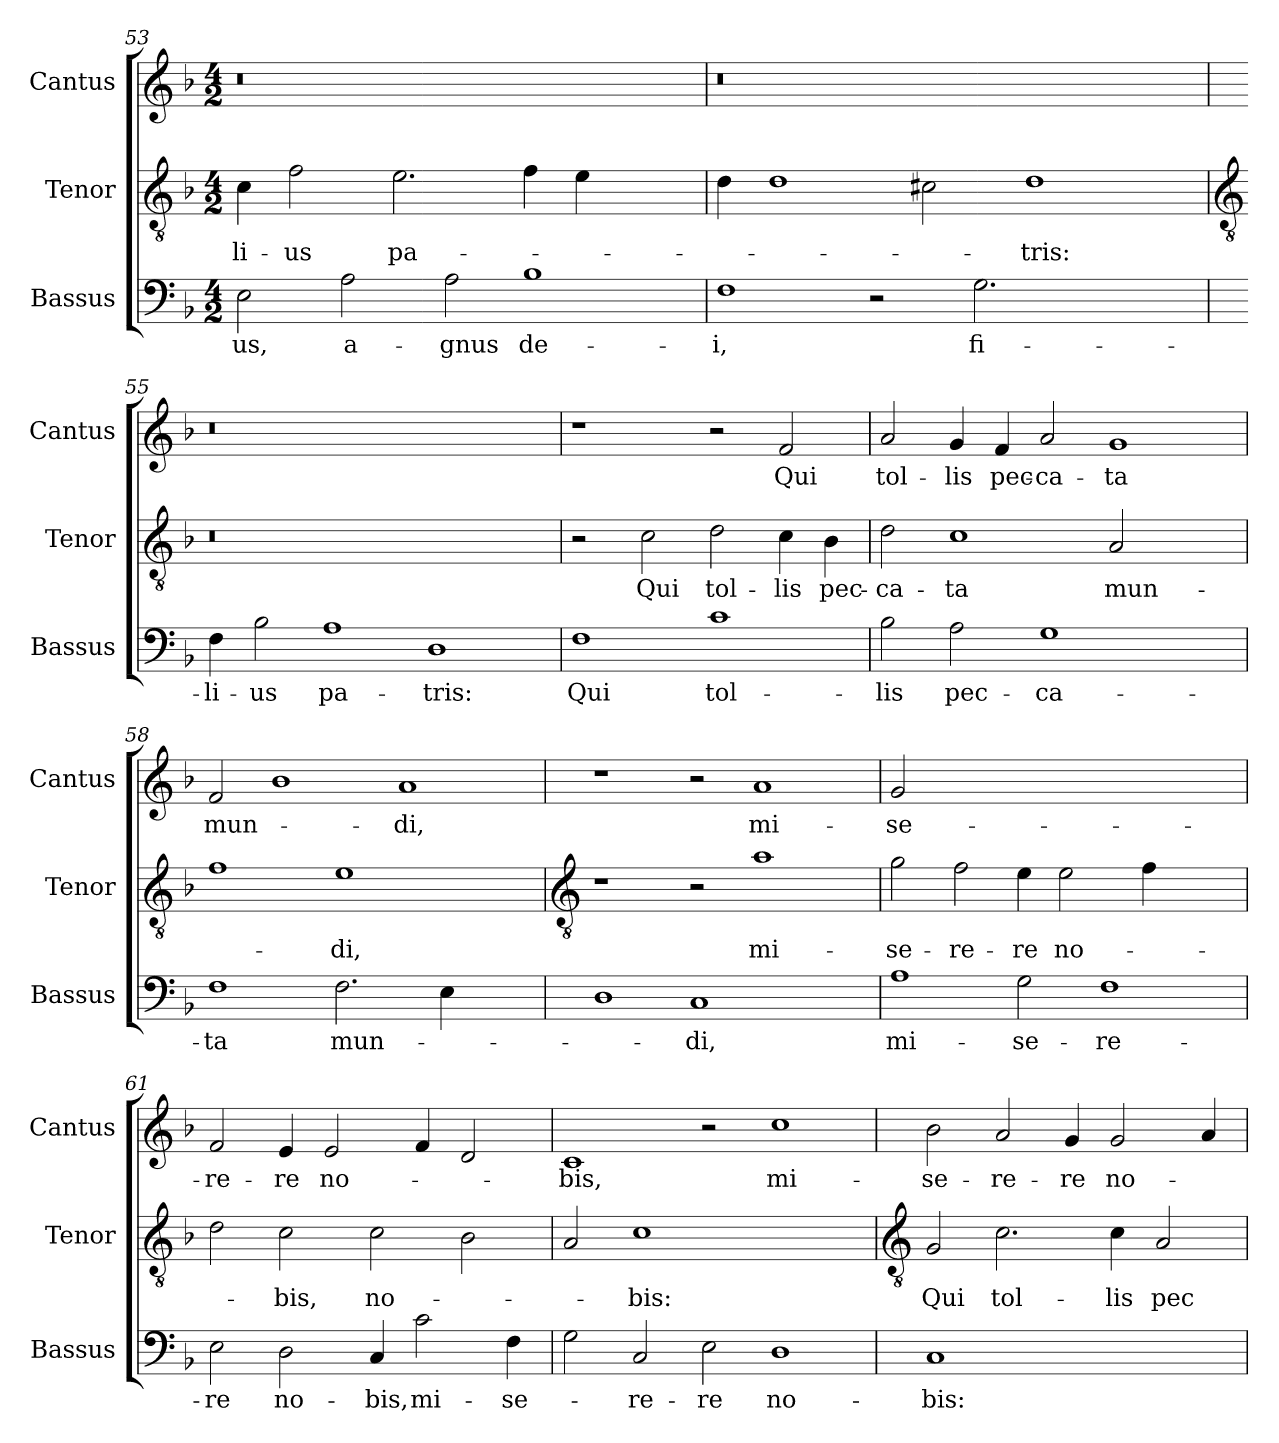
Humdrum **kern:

**kern	**text	**kern	**text	**kern	**text
*part3	*part3	*part2	*part2	*part1	*part1
*staff3	*staff3	*staff2	*staff2	*staff1	*staff1
*I"Bassus	*	*I"Tenor	*	*I"Cantus	*
*I'Bassus	*	*I'Tenor	*	*I'Cantus	*
*clefF4	*	*clefGv2	*	*clefG2	*
*k[b-]	*	*k[b-]	*	*k[b-]	*
*F:	*	*F:	*	*F:	*
*M4/2	*	*M4/2	*	*M4/2	*
=53A	=53A	=53A	=53A	=53A	=53A
!	!LO:LY:b	!	!LO:LY:b	!	!
*	*	*^	*	*	*
2E	-us,	4c	2ryy	-li-	0r	.
!	!	!	!	!LO:LY:b	!	!
.	.	2f	.	-us	.	.
!	!LO:LY:b	!	!	!	!	!
2A	a-	.	0ryy	.	.	.
!	!	!	!	!LO:LY:b	!	!
.	.	2.e	.	pa-	.	.
!	!LO:LY:b	!	!	!	!	!
2A	-gnus	.	.	.	.	.
!	!LO:LY:b	!	!	!	!	!
1B-	de-	4f	.	.	.	.
.	.	4e	.	.	.	.
.	.	2ryy	.	.	2ryy	.
=54A	=54A	=54A	=54A	=54A	=54A	=54A
!	!LO:LY:b	!	!	!	!	!
1F	-i,	4d	1ryy	.	0r	.
.	.	1d	.	.	.	.
2r	.	.	1..ryy	.	.	.
.	.	2c#X	.	.	.	.
!	!LO:LY:b	!	!	!	!	!
2.G	fi-	.	.	.	.	.
!	!	!	!	!LO:LY:b	!	!
.	.	1d	.	-tris:	.	.
.	.	.	.	.	2.ryy	.
2ryy	.	.	.	.	.	.
*	*	*v	*v	*	*	*
!!LO:LB:g=z
=55A	=55A	=55A	=55A	=55A	=55A
*	*	*clefGv2	*	*	*
!	!LO:LY:b	!	!	!	!
4F	-li-	0r	.	0r	.
!	!LO:LY:b	!	!	!	!
2B-	-us	.	.	.	.
!	!LO:LY:b	!	!	!	!
1A	pa-	.	.	.	.
!	!LO:LY:b	!	!	!	!
1D	-tris:	.	.	.	.
.	.	2.ryy	.	2.ryy	.
!!LO:LB:g=z
=56A	=56A	=56A	=56A	=56A	=56A
!	!LO:LY:b	!	!	!	!
1F	Qui	2r	.	1r	.
!	!	!	!LO:LY:b	!	!
.	.	2c	Qui	.	.
!	!LO:LY:b	!	!LO:LY:b	!	!
1c	tol-	2d	tol-	2r	.
!	!	!	!LO:LY:b	!	!LO:LY:b
.	.	4c	-lis	2f	Qui
!	!	!	!LO:LY:b	!	!
.	.	4B-	pec-	.	.
!!LO:LB:g=z
=57	=57	=57	=57	=57	=57
!	!LO:LY:b	!	!LO:LY:b	!	!LO:LY:b
2B-	-lis	2d	-ca-	2a	tol-
!	!LO:LY:b	!	!LO:LY:b	!	!LO:LY:b
2A	pec-	1c	-ta	4g	-lis
!	!	!	!	!	!LO:LY:b
.	.	.	.	4f	pec-
!	!LO:LY:b	!	!	!	!LO:LY:b
1G	-ca-	.	.	2a	-ca-
!	!	!	!LO:LY:b	!	!LO:LY:b
.	.	2A	mun-	1g	-ta
2ryy	.	2ryy	.	.	.
=58	=58	=58	=58	=58	=58
!	!LO:LY:b	!	!	!	!LO:LY:b
1F	-ta	1f	.	2f	mun-
.	.	.	.	1b-	.
!	!LO:LY:b	!	!LO:LY:b	!	!
2.F	mun-	1e	-di,	.	.
!	!	!	!	!	!LO:LY:b
.	.	.	.	1a	-di,
4E	.	.	.	.	.
2ryy	.	2ryy	.	.	.
!!LO:LB:g=z
=59	=59	=59	=59	=59	=59
*	*	*clefGv2	*	*	*
1D	.	1r	.	1r	.
!	!LO:LY:b	!	!	!	!
1C	-di,	2r	.	2r	.
!	!	!	!LO:LY:b	!	!LO:LY:b
.	.	1a	mi-	1a	mi-
2ryy	.	.	.	.	.
!!LO:LB:g=z
=60	=60	=60	=60	=60	=60
!	!LO:LY:b	!	!LO:LY:b	!	!LO:LY:b
1A	mi-	2g	-se-	2g	-se-
!	!	!	!LO:LY:b	!	!
.	.	2f	-re-	0ryy	.
!	!LO:LY:b	!	!LO:LY:b	!	!
2G	-se-	4e	-re	.	.
!	!	!	!LO:LY:b	!	!
.	.	2e	no-	.	.
!	!LO:LY:b	!	!	!	!
1F	-re-	.	.	.	.
.	.	4f	.	.	.
.	.	2ryy	.	.	.
!!LO:LB:g=z
=61	=61	=61	=61	=61	=61
!	!LO:LY:b	!	!	!	!LO:LY:b
2E	-re	2d	.	2f	-re-
!	!LO:LY:b	!	!LO:LY:b	!	!LO:LY:b
2D	no-	2c	-bis,	4e	-re
!	!	!	!	!	!LO:LY:b
.	.	.	.	2e	no-
!	!LO:LY:b	!	!LO:LY:b	!	!
4C	-bis,	2c	no-	.	.
!	!LO:LY:b	!	!	!	!
2c	mi-	.	.	4f	.
.	.	2B-	.	2d	.
!	!LO:LY:b	!	!	!	!
4F	-se-	.	.	.	.
=62	=62	=62	=62	=62	=62
!	!	!	!	!	!LO:LY:b
2G	.	2A	.	1c	-bis,
!	!LO:LY:b	!	!LO:LY:b	!	!
2C	-re-	1c	-bis:	.	.
!	!LO:LY:b	!	!	!	!
2E	-re	.	.	2r	.
!	!LO:LY:b	!	!	!	!LO:LY:b
1D	no-	1ryy	.	1cc	mi-
!!LO:LB:g=z
=63	=63	=63	=63	=63	=63
*	*	*clefGv2	*	*	*
!	!LO:LY:b	!	!LO:LY:b	!	!LO:LY:b
1C	-bis:	2G	Qui	2b-	-se-
!	!	!	!LO:LY:b	!	!LO:LY:b
.	.	2.c	tol-	2a	-re-
!	!	!	!	!	!LO:LY:b
1ryy	.	.	.	4g	-re
!	!	!	!LO:LY:b	!	!LO:LY:b
.	.	4c	-lis	2g	no-
!	!	!	!LO:LY:b	!	!
.	.	2A	pec-	.	.
.	.	.	.	4a	.
=	=	=	=	=	=
*-	*-	*-	*-	*-	*-
